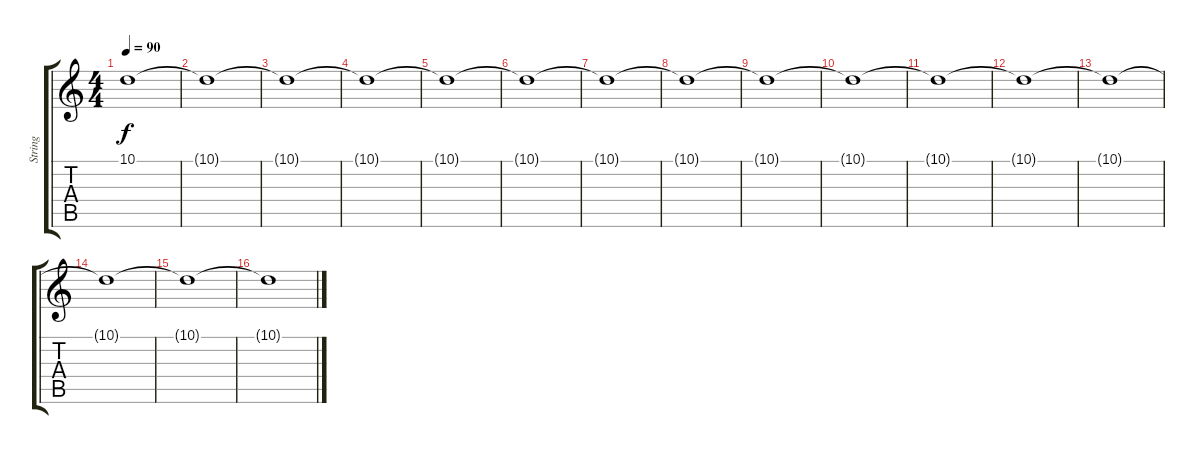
\track ("String" "String") {instrument stringensemble2}
\staff {score tabs}
\tuning (E4 B3 G3 D3 A2 E2) {hide}
\ts (4 4)
\tempo 90
\clef g2
\ks c
10.1{t}.1{dy f} |
10.1{t}.1 |
10.1{t}.1 |
10.1{t}.1 |
10.1{t}.1 |
10.1{t}.1 |
10.1{t}.1 |
10.1{t}.1 |
10.1{t}.1 |
10.1{t}.1 |
10.1{t}.1 |
10.1{t}.1 |
10.1{t}.1 |
10.1{t}.1 |
10.1{t}.1 |
10.1{t}.1
